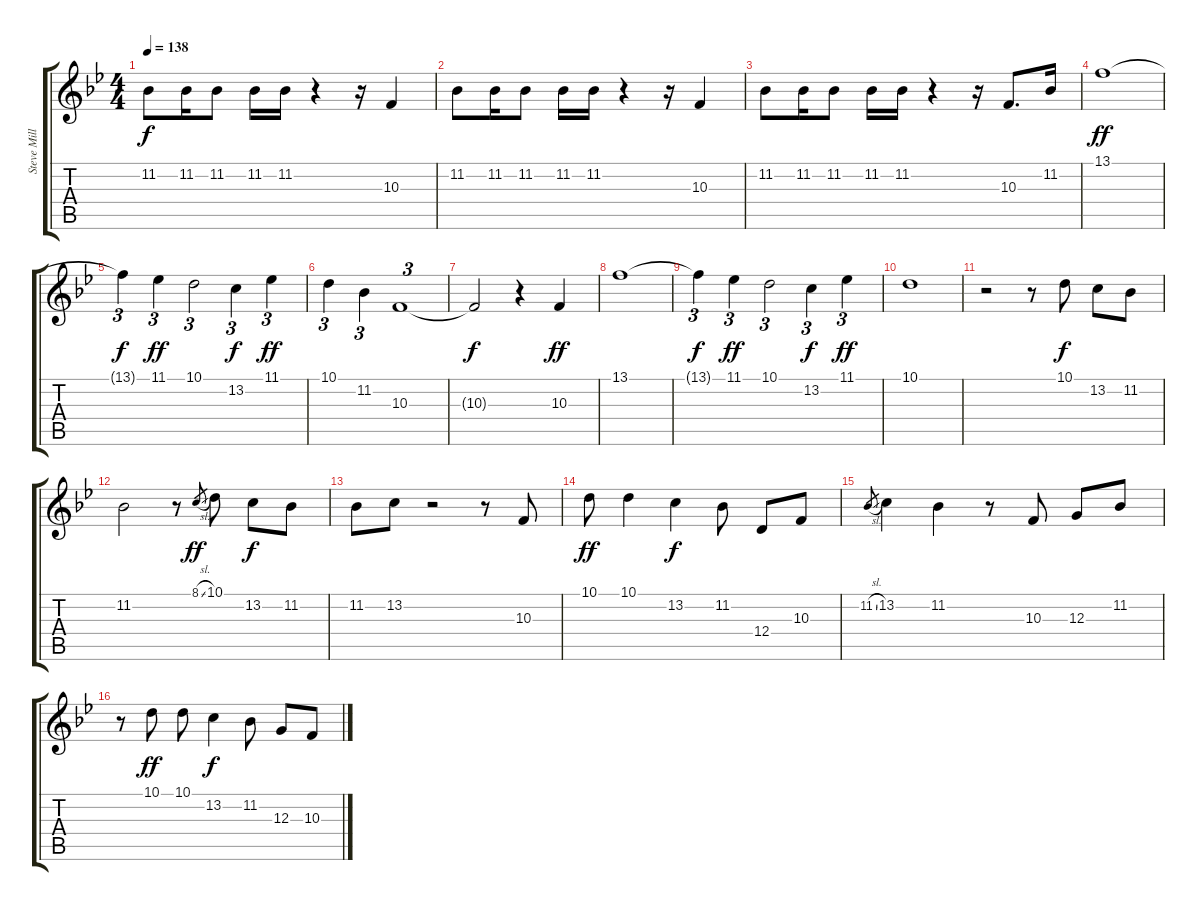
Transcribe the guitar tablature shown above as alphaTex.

\track ("Steve Miller" "Steve Mill") {instrument tenorsax}
\staff {score tabs}
\tuning (E4 B3 G3 D3 A2 E2) {hide}
\ts (4 4)
\tempo 138
\clef g2
\ks bb
11.2.8{dy f} 11.2.16 11.2.8 11.2.16 11.2.16 r.4 r.16 10.3.4 |
11.2.8 11.2.16 11.2.8 11.2.16 11.2.16 r.4 r.16 10.3.4 |
11.2.8 11.2.16 11.2.8 11.2.16 11.2.16 r.4 r.16 10.3.8{d} 11.2.16 |
13.1.1{dy ff} |
13.1{t}.4{tu (3 2) dy f} 11.1.4{tu (3 2) dy ff} 10.1.2{tu (3 2)} 13.2.4{tu (3 2) dy f} 11.1.4{tu (3 2) dy ff} |
10.1.4{tu (3 2)} 11.2.4{tu (3 2)} 10.3.1{tu (3 2)} |
10.3{t}.2{dy f} r.4 10.3.4{dy ff} |
13.1.1 |
13.1{t}.4{tu (3 2) dy f} 11.1.4{tu (3 2) dy ff} 10.1.2{tu (3 2)} 13.2.4{tu (3 2) dy f} 11.1.4{tu (3 2) dy ff} |
10.1.1 |
r.2 r.8 10.1.8{dy f} 13.2.8 11.2.8 |
11.2.2 r.8 8.1{sl}.8{gr dy ff} 10.1.8 13.2.8{dy f} 11.2.8 |
11.2.8 13.2.8 r.2 r.8 10.3.8 |
10.1.8{dy ff} 10.1.4 13.2.4{dy f} 11.2.8 12.4.8 10.3.8 |
11.2{sl}.8{gr} 13.2.4 11.2.4 r.8 10.3.8 12.3.8 11.2.8 |
r.8 10.1.8{dy ff} 10.1.8 13.2.4{dy f} 11.2.8 12.3.8 10.3.8
